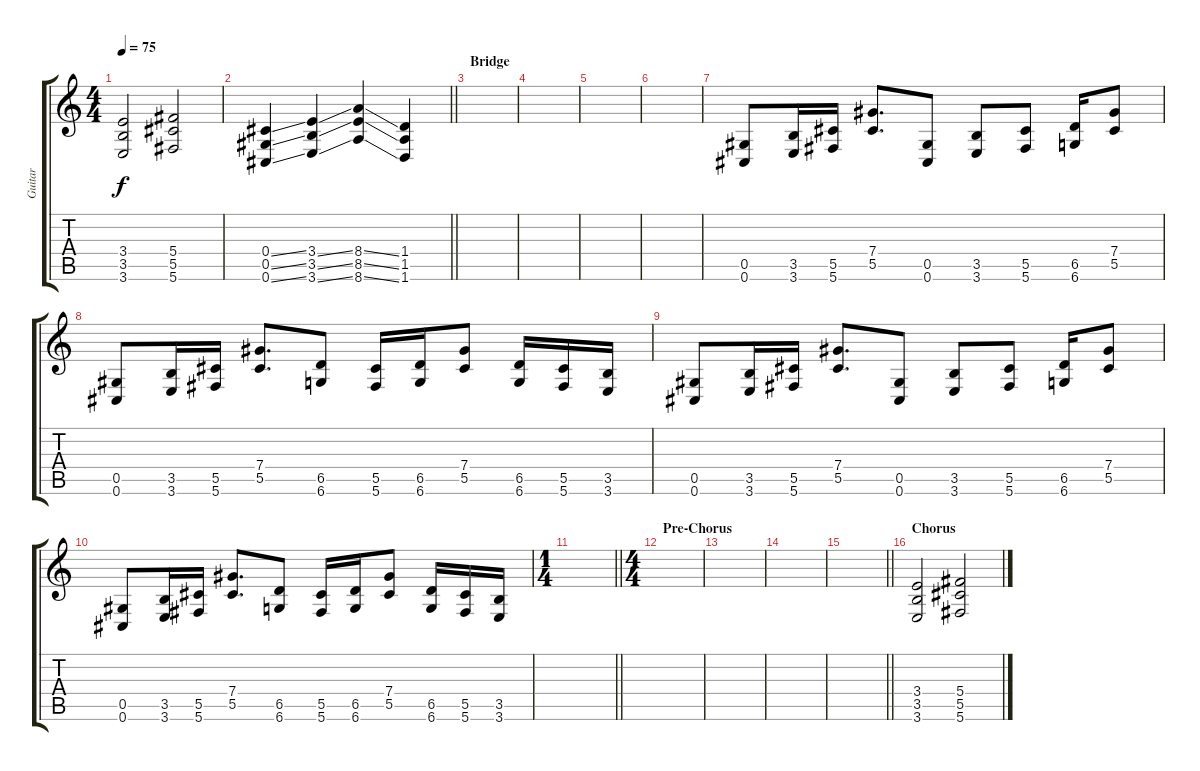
\track ("Guitar" "Guitar") {instrument overdrivenguitar}
\staff {score tabs}
\tuning (Eb4 Bb3 Gb3 Db3 Ab2 Db2) {hide}
\ts (4 4)
\tempo 75
\clef g2
\ks c
(3.4 3.5 3.6).2{dy f} (5.4 5.5 5.6).2 |
\barLineRight lightlight
(0.4{ss} 0.5{ss} 0.6{ss}).4 (3.4{ss} 3.5{ss} 3.6{ss}).4 (8.4{ss} 8.5{ss} 8.6{ss}).4 (1.4 1.5 1.6).4 |
\section ("" "Bridge")
|
|
|
|
(0.5 0.6).8 (3.5 3.6).16 (5.5 5.6).16 (7.4 5.5).8{d} (0.5 0.6).8 (3.5 3.6).8 (5.5 5.6).8 (6.5 6.6).16 (7.4 5.5).8 |
(0.5 0.6).8 (3.5 3.6).16 (5.5 5.6).16 (7.4 5.5).8{d} (6.5 6.6).8 (5.5 5.6).16 (6.5 6.6).16 (7.4 5.5).8 (6.5 6.6).16 (5.5 5.6).16 (3.5 3.6).16 |
(0.5 0.6).8 (3.5 3.6).16 (5.5 5.6).16 (7.4 5.5).8{d} (0.5 0.6).8 (3.5 3.6).8 (5.5 5.6).8 (6.5 6.6).16 (7.4 5.5).8 |
(0.5 0.6).8 (3.5 3.6).16 (5.5 5.6).16 (7.4 5.5).8{d} (6.5 6.6).8 (5.5 5.6).16 (6.5 6.6).16 (7.4 5.5).8 (6.5 6.6).16 (5.5 5.6).16 (3.5 3.6).16 |
\ts (1 4)
\barLineRight lightlight
|
\ts (4 4)
\section ("" "Pre-Chorus")
|
|
|
\barLineRight lightlight
|
\section ("" "Chorus")
(3.4 3.5 3.6).2 (5.4 5.5 5.6).2
